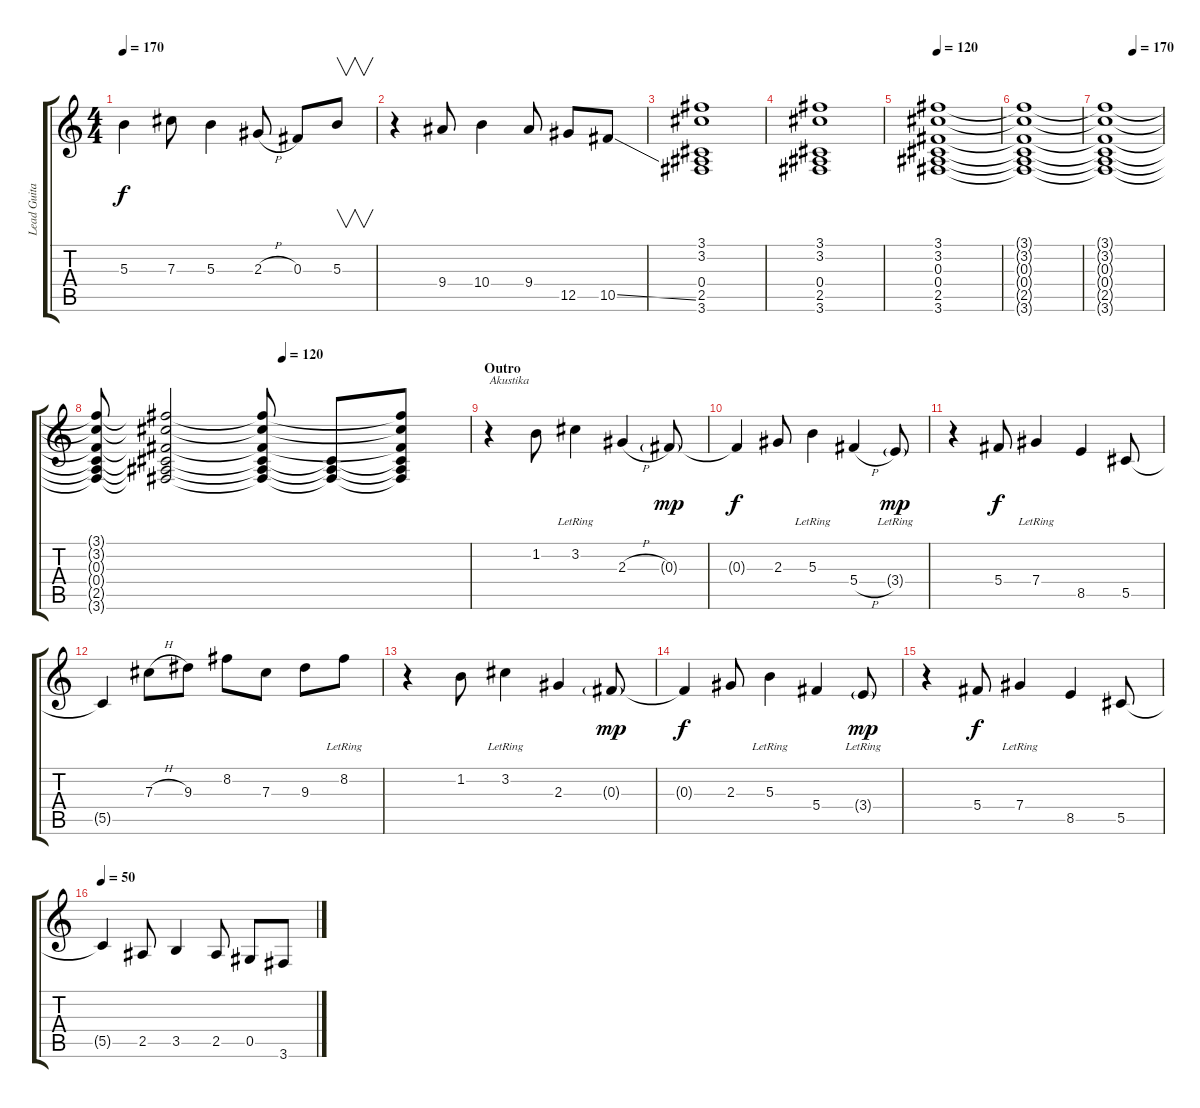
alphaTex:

\track ("Lead Guitar - Joni" "Lead Guita") {instrument overdrivenguitar}
\staff {score tabs}
\tuning (Eb4 Bb3 Gb3 Db3 Ab2 Eb2) {hide}
\ts (4 4)
\tempo 170
\clef g2
\ks c
5.3{t}.4{dy f} 7.3.8 5.3.4 2.3{h}.8 0.3.8 5.3.8{v} |
r.4{volume 14} 9.4.8 10.4.4 9.4.8 12.5.8 10.5{ss}.8 |
(3.1 3.2 0.4 2.5 3.6).1{volume 11} |
(3.1 3.2 0.4 2.5 3.6).1 |
\tempo 120
(3.1 3.2 0.3 0.4 2.5 3.6).1{volume 14} |
(3.1{t} 3.2{t} 0.3{t} 0.4{t} 2.5{t} 3.6{t}).1 |
\tempo (170 0.5)
(3.1{t} 3.2{t} 0.3{t} 0.4{t} 2.5{t} 3.6{t}).1 |
\tempo (120 0.5)
(3.1{t} 3.2{t} 0.3{t} 0.4{t} 2.5{t} 3.6{t}).8 (3.1{t} 3.2{t} 0.3{t} 0.4{t} 2.5{t} 3.6{t}).2 (3.1{t} 3.2{t} 0.3{t} 0.4{t} 2.5{t} 3.6{t}).8 (0.4{t} 2.5{t} 3.6{t}).8 (3.1{t} 3.2{t} 0.3{t} 0.4{t} 2.5{t} 3.6{t}).8 |
\section ("" "Outro")
r.4{txt "Akustika" instrument acousticguitarsteel} 1.2.8 3.2{lr}.4 2.3{h}.4 0.3{g}.8{dy mp} |
0.3{t}.4{dy f} 2.3.8 5.3{lr}.4 5.4{h}.4 3.4{g lr}.8{dy mp} |
r.4 5.4.8{dy f} 7.4{lr}.4 8.5.4 5.5.8 |
5.5{t}.4 7.3{h}.8 9.3.8 8.2.8 7.3.8 9.3.8 8.2{lr}.8 |
r.4 1.2.8 3.2{lr}.4 2.3.4 0.3{g}.8{dy mp} |
0.3{t}.4{dy f} 2.3.8 5.3{lr}.4 5.4.4 3.4{g lr}.8{dy mp} |
r.4 5.4.8{dy f} 7.4{lr}.4 8.5.4 5.5.8 |
\tempo 50
5.5{t}.4 2.5.8 3.5.4 2.5.8 0.5.8 3.6.8
